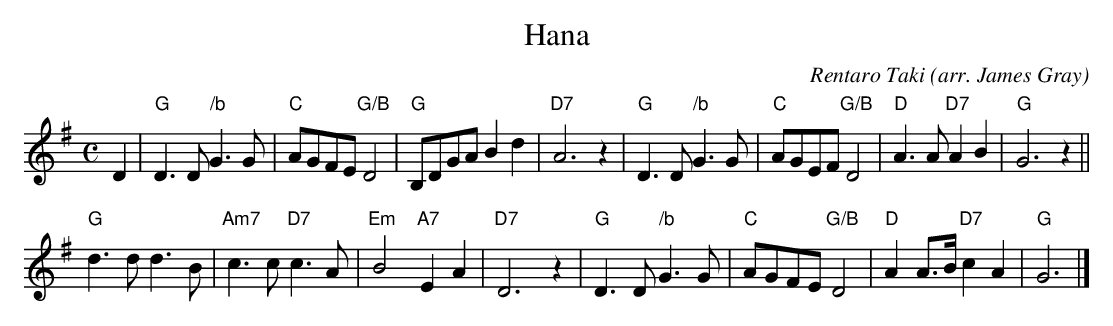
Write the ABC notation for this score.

X:1
T: Hana
C: Rentaro Taki
O: arr. James Gray
M: C
L: 1/8
K: G
D2 |\
"G"D3D "/b"G3G | "C"AGFE "G/B"D4 | "G"B,DGA B2d2 | "D7"A6 z2 |\
"G"D3D "/b"G3G | "C"AGEF "G/B"D4 | "D"A3A "D7"A2B2 | "G"G6 z2 ||
"G"d3d d3B | "Am7"c3c "D7"c3A | "Em"B4 "A7"E2A2 | "D7"D6 z2 |\
"G"D3D "/b"G3G | "C"AGFE "G/B"D4 | "D"A2A>B "D7"c2A2 | "G"G6 |]
